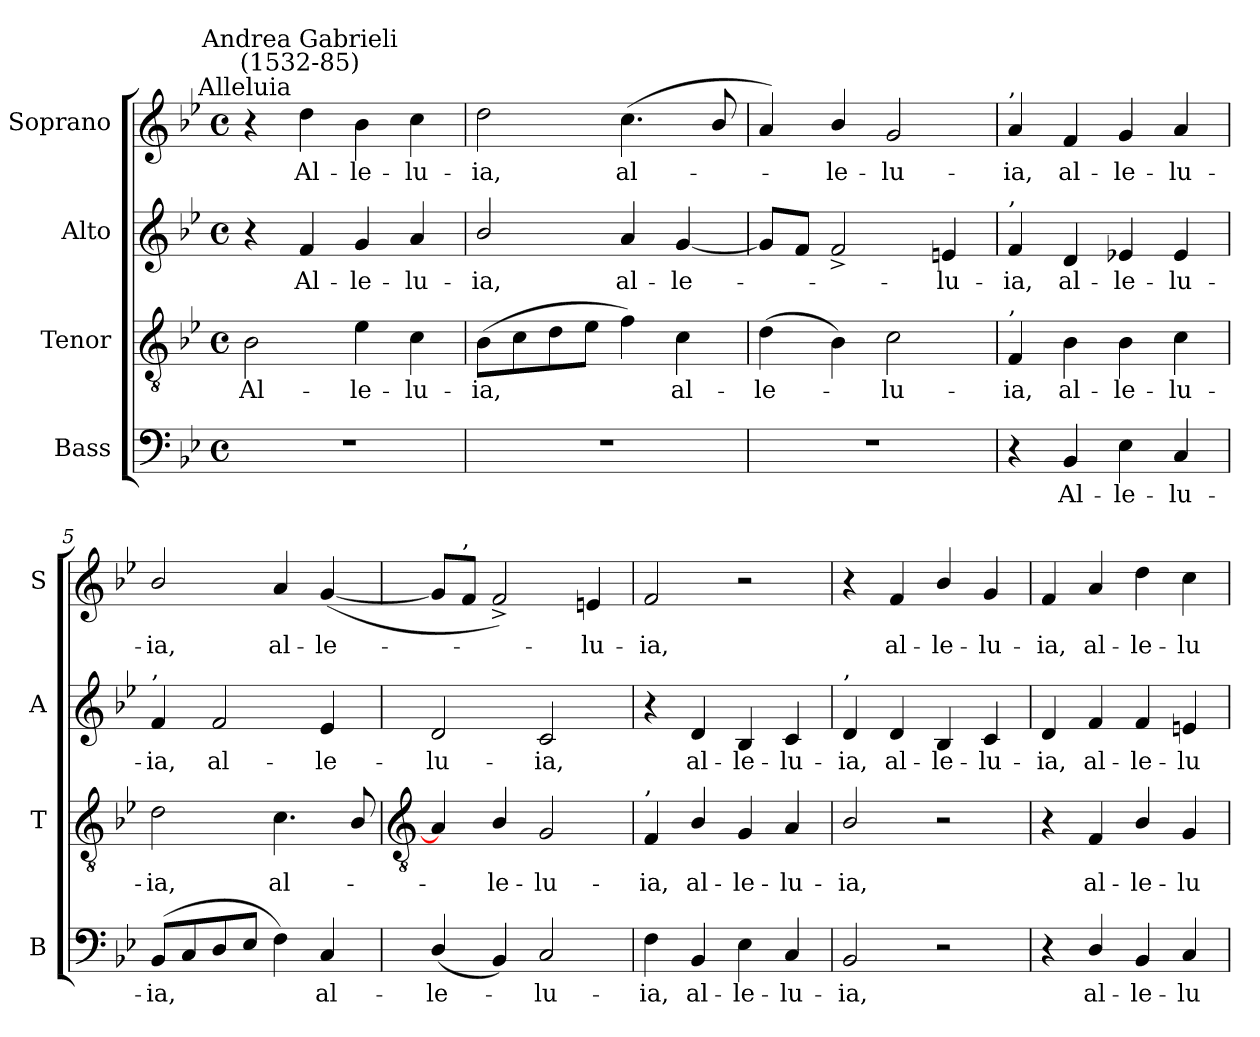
**kern	**text	**kern	**text	**kern	**text	**kern	**text
*part4	*part4	*part3	*part3	*part2	*part2	*part1	*part1
*staff4	*staff4	*staff3	*staff3	*staff2	*staff2	*staff1	*staff1
*I"Bass	*	*I"Tenor	*	*I"Alto	*	*I"Soprano	*
*I'B	*	*I'T	*	*I'A	*	*I'S	*
*clefF4	*	*clefGv2	*	*clefG2	*	*clefG2	*
*k[b-e-]	*	*k[b-e-]	*	*k[b-e-]	*	*k[b-e-]	*
*B-:	*	*B-:	*	*B-:	*	*B-:	*
*M4/4	*	*M4/4	*	*M4/4	*	*M4/4	*
*met(c)	*	*met(c)	*	*met(c)	*	*met(c)	*
=1	=1	=1	=1	=1	=1	=1	=1
!	!	!	!	!	!	!LO:TX:a:cj:t=Alleluia	!
!	!	!	!LO:LY:b	!	!	!	!
1r	.	2B-	Al-	4r	.	4r	.
!	!	!	!	!	!	!LO:TX:a:cj:t=Andrea Gabrieli\n(1532-85)	!
!	!	!	!	!	!LO:LY:b	!	!LO:LY:b
.	.	.	.	4f	Al-	4dd	Al-
!	!	!	!LO:LY:b	!	!LO:LY:b	!	!LO:LY:b
.	.	4e-	-le-	4g	-le-	4b-	-le-
!	!	!	!LO:LY:b	!	!LO:LY:b	!	!LO:LY:b
.	.	4c	-lu-	4a	-lu-	4cc	-lu-
=2	=2	=2	=2	=2	=2	=2	=2
!	!	!	!LO:LY:b	!	!LO:LY:b	!	!LO:LY:b
1r	.	(>8B-L	-ia,	2b-/	-ia,	2dd	-ia,
.	.	8c	.	.	.	.	.
.	.	8d	.	.	.	.	.
.	.	8e-J	.	.	.	.	.
!	!	!	!	!	!LO:LY:b	!	!LO:LY:b
.	.	4f)	.	4a	al-	(<4.cc	al-
!	!	!	!LO:LY:b	!	!LO:LY:b	!	!
.	.	4c	al-	[4g	-le-	.	.
.	.	.	.	.	.	8b-/	.
=3	=3	=3	=3	=3	=3	=3	=3
!	!	!	!LO:LY:b	!	!	!	!
1r	.	(>4d	-le-	8gL]	.	4a)	.
.	.	.	.	8fJ	.	.	.
!	!	!	!	!	!	!	!LO:LY:b
.	.	4B-)	.	2f^	.	4b-/	le-
!	!	!	!LO:LY:b	!	!	!	!LO:LY:b
.	.	2c	lu--	.	.	2g	-lu-
!	!	!	!	!	!LO:LY:b	!	!
.	.	.	.	4en	lu-	.	.
=4	=4	=4	=4	=4	=4	=4	=4
!	!	!	!	!	!	!LO:TX:a:t=,	!
!	!	!	!	!LO:TX:a:t=,	!	!	!
!	!	!LO:TX:a:t=,	!	!	!	!	!
!	!	!	!LO:LY:b	!	!LO:LY:b	!	!LO:LY:b
4r	.	4F	-ia,	4f	-ia,	4a	-ia,
!	!LO:LY:b	!	!LO:LY:b	!	!LO:LY:b	!	!LO:LY:b
4BB-	Al-	4B-	al-	4d	al-	4f	al-
!	!LO:LY:b	!	!LO:LY:b	!	!LO:LY:b	!	!LO:LY:b
4E-	-le-	4B-	-le-	4e-X	-le-	4g	-le-
!	!LO:LY:b	!	!LO:LY:b	!	!LO:LY:b	!	!LO:LY:b
4C	-lu-	4c	-lu-	4e-	-lu-	4a	-lu-
=5	=5	=5	=5	=5	=5	=5	=5
!	!	!	!	!LO:TX:a:t=,	!	!	!
!	!LO:LY:b	!	!LO:LY:b	!	!LO:LY:b	!	!LO:LY:b
(<8BB-L	-ia,	2d	-ia,	4f	-ia,	2b-/	-ia,
8C	.	.	.	.	.	.	.
!	!	!	!	!	!LO:LY:b	!	!
8D	.	.	.	2f	al-	.	.
8E-J	.	.	.	.	.	.	.
!	!	!	!LO:LY:b	!	!	!	!LO:LY:b
4F)	.	4.c	al-	.	.	4a	al-
!	!LO:LY:b	!	!	!	!LO:LY:b	!	!LO:LY:b
4C	al-	.	.	4e-	-le-	(<[4g	-le-
.	.	8B-/	.	.	.	.	.
!!LO:LB:g=z
=6	=6	=6	=6	=6	=6	=6	=6
*	*	*clefGv2	*	*	*	*	*
!	!LO:LY:b	!	!	!	!LO:LY:b	!	!
(<4D/	-le-	4A]	.	2d	-lu-	8gL]	.
!	!	!	!	!	!	!LO:TX:a:t=,	!
.	.	.	.	.	.	8fJ	.
!	!	!	!LO:LY:b	!	!	!	!
4BB-)	.	4B-/	le-	.	.	2f^)	.
!	!LO:LY:b	!	!LO:LY:b	!	!LO:LY:b	!	!
2C	lu-	2G	-lu-	2c	-ia,	.	.
!	!	!	!	!	!	!	!LO:LY:b
.	.	.	.	.	.	4en	lu-
=7	=7	=7	=7	=7	=7	=7	=7
!	!	!LO:TX:a:t=,	!	!	!	!	!
!	!LO:LY:b	!	!LO:LY:b	!	!	!	!LO:LY:b
4F	-ia,	4F	-ia,	4r	.	2f	-ia,
!	!LO:LY:b	!	!LO:LY:b	!	!LO:LY:b	!	!
4BB-	al-	4B-/	al-	4d	al-	.	.
!	!LO:LY:b	!	!LO:LY:b	!	!LO:LY:b	!	!
4E-	-le-	4G	-le-	4B-	-le-	2r	.
!	!LO:LY:b	!	!LO:LY:b	!	!LO:LY:b	!	!
4C	-lu-	4A	-lu-	4c	-lu-	.	.
=8	=8	=8	=8	=8	=8	=8	=8
!	!	!	!	!LO:TX:a:t=,	!	!	!
!	!LO:LY:b	!	!LO:LY:b	!	!LO:LY:b	!	!
2BB-	-ia,	2B-/	-ia,	4d	-ia,	4r	.
!	!	!	!	!	!LO:LY:b	!	!LO:LY:b
.	.	.	.	4d	al-	4f	al-
!	!	!	!	!	!LO:LY:b	!	!LO:LY:b
2r	.	2r	.	4B-	-le-	4b-/	-le-
!	!	!	!	!	!LO:LY:b	!	!LO:LY:b
.	.	.	.	4c	-lu-	4g	-lu-
=9	=9	=9	=9	=9	=9	=9	=9
!	!	!	!	!	!LO:LY:b	!	!LO:LY:b
4r	.	4r	.	4d	-ia,	4f	-ia,
!	!LO:LY:b	!	!LO:LY:b	!	!LO:LY:b	!	!LO:LY:b
4D/	al-	4F	al-	4f	al-	4a	al-
!	!LO:LY:b	!	!LO:LY:b	!	!LO:LY:b	!	!LO:LY:b
4BB-	-le-	4B-/	-le-	4f	-le-	4dd	-le-
!	!LO:LY:b	!	!LO:LY:b	!	!LO:LY:b	!	!LO:LY:b
4C	-lu-	4G	-lu-	4en	-lu-	4cc	-lu-
=	=	=	=	=	=	=	=
*-	*-	*-	*-	*-	*-	*-	*-
